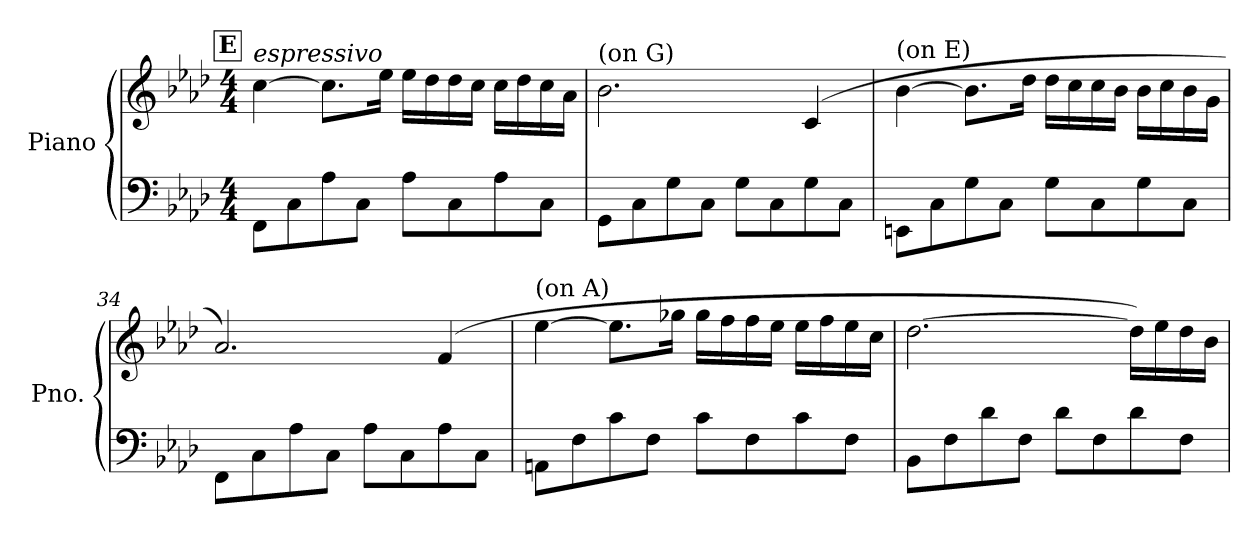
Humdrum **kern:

**kern	**kern
*part1	*part1
*staff2	*staff1
*I"Piano	*
*I'Pno.	*
!!LO:LB:g=z
*clefF4	*clefG2
*k[b-e-a-d-]	*k[b-e-a-d-]
*M4/4	*M4/4
!!LO:REH:place=s1:a:B:fs=14:t=E
=31	=31
!	!LO:TX:a:i:t=espressivo
8FF\L	[4cc\
8C\	.
8A-\	8.cc\L]
8C\J	.
.	16ee-\Jk
8A-\L	16ee-\LL
.	16dd-\
8C\	16dd-\
.	16cc\JJ
8A-\	16cc\LL
.	16dd-\
8C\J	16cc\
.	16a-\JJ
=32	=32
!	!LO:TX:a:t=(on G)
8GG\L	2.b-\
8C\	.
8G\	.
8C\J	.
8G\L	.
8C\	.
8G\	(4c/
8C\J	.
=33	=33
!	!LO:TX:a:t=(on E)
8EEn\L	[4b-\
8C\	.
8G\	8.b-\L]
8C\J	.
.	16dd-\Jk
8G\L	16dd-\LL
.	16cc\
8C\	16cc\
.	16b-\JJ
8G\	16b-\LL
.	16cc\
8C\J	16b-\
.	16g\JJ
!!LO:LB:g=z
=34	=34
8FF\L	2.a-/)
8C\	.
8A-\	.
8C\J	.
8A-\L	.
8C\	.
8A-\	(4f/
8C\J	.
=35	=35
!	!LO:TX:a:t=(on A)
8AAn\L	[4ee-\
8F\	.
8c\	8.ee-\L]
8F\J	.
.	16gg-X\Jk
8c\L	16gg-\LL
.	16ff\
8F\	16ff\
.	16ee-\JJ
8c\	16ee-\LL
.	16ff\
8F\J	16ee-\
.	16cc\JJ
=36	=36
8BB-\L	[2.dd-\
8F\	.
8d-\	.
8F\J	.
8d-\L	.
8F\	.
8d-\	16dd-\LL])
.	16ee-\
8F\J	16dd-\
.	16b-\JJ
=	=
*-	*-
